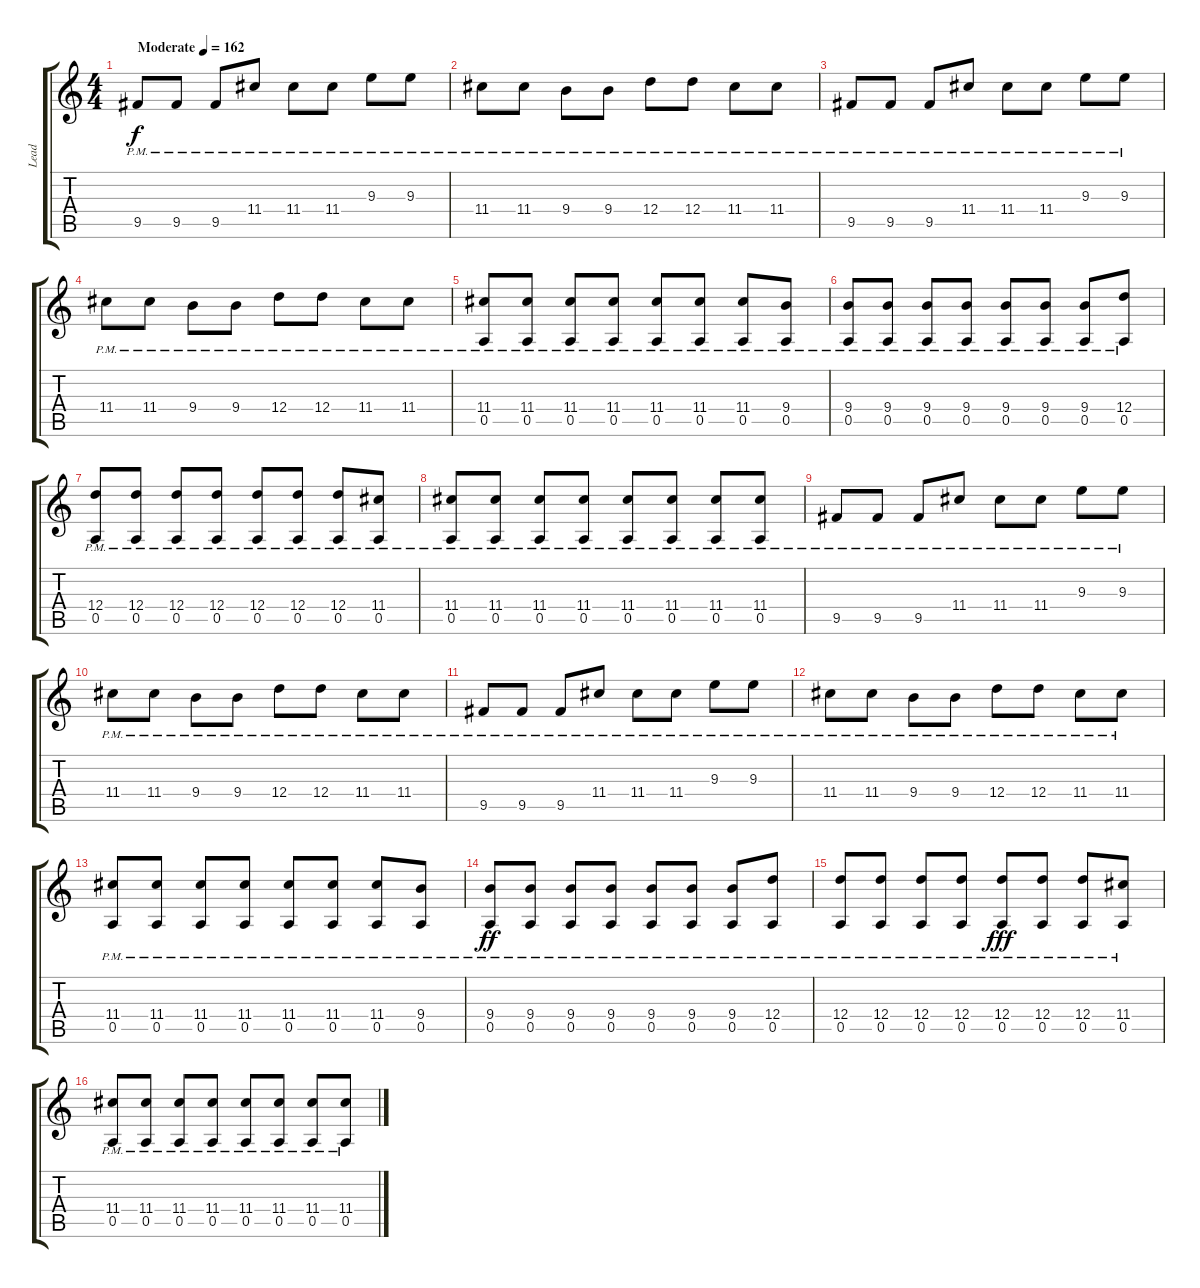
\track ("Lead" "Lead") {instrument acousticguitarsteel}
\staff {score tabs}
\tuning (E4 B3 G3 D3 A2 E2) {hide}
\ts (4 4)
\tempo (162 "Moderate")
\clef g2
\ks c
9.5{pm}.8{dy f instrument acousticguitarsteel} 9.5{pm}.8 9.5{pm}.8 11.4{pm}.8 11.4{pm}.8 11.4{pm}.8 9.3{pm}.8 9.3{pm}.8 |
11.4{pm}.8 11.4{pm}.8 9.4{pm}.8 9.4{pm}.8 12.4{pm}.8 12.4{pm}.8 11.4{pm}.8 11.4{pm}.8 |
9.5{pm}.8 9.5{pm}.8 9.5{pm}.8 11.4{pm}.8 11.4{pm}.8 11.4{pm}.8 9.3{pm}.8 9.3{pm}.8 |
11.4{pm}.8 11.4{pm}.8 9.4{pm}.8 9.4{pm}.8 12.4{pm}.8 12.4{pm}.8 11.4{pm}.8 11.4{pm}.8 |
(11.4{pm} 0.5{pm}).8 (11.4{pm} 0.5{pm}).8 (11.4{pm} 0.5{pm}).8 (11.4{pm} 0.5{pm}).8 (11.4{pm} 0.5{pm}).8 (11.4{pm} 0.5{pm}).8 (11.4{pm} 0.5{pm}).8 (9.4{pm} 0.5{pm}).8 |
(9.4{pm} 0.5{pm}).8 (9.4{pm} 0.5{pm}).8 (9.4{pm} 0.5{pm}).8 (9.4{pm} 0.5{pm}).8 (9.4{pm} 0.5{pm}).8 (9.4{pm} 0.5{pm}).8 (9.4{pm} 0.5{pm}).8 (12.4{pm} 0.5{pm}).8 |
(12.4{pm} 0.5{pm}).8 (12.4{pm} 0.5{pm}).8 (12.4{pm} 0.5{pm}).8 (12.4{pm} 0.5{pm}).8 (12.4{pm} 0.5{pm}).8 (12.4{pm} 0.5{pm}).8 (12.4{pm} 0.5{pm}).8 (11.4{pm} 0.5{pm}).8 |
(11.4{pm} 0.5{pm}).8 (11.4{pm} 0.5{pm}).8 (11.4{pm} 0.5{pm}).8 (11.4{pm} 0.5{pm}).8 (11.4{pm} 0.5{pm}).8 (11.4{pm} 0.5{pm}).8 (11.4{pm} 0.5{pm}).8 (11.4{pm} 0.5{pm}).8 |
9.5{pm}.8 9.5{pm}.8 9.5{pm}.8 11.4{pm}.8 11.4{pm}.8 11.4{pm}.8 9.3{pm}.8 9.3{pm}.8 |
11.4{pm}.8 11.4{pm}.8 9.4{pm}.8 9.4{pm}.8 12.4{pm}.8 12.4{pm}.8 11.4{pm}.8 11.4{pm}.8 |
9.5{pm}.8 9.5{pm}.8 9.5{pm}.8 11.4{pm}.8 11.4{pm}.8 11.4{pm}.8 9.3{pm}.8 9.3{pm}.8 |
11.4{pm}.8 11.4{pm}.8 9.4{pm}.8 9.4{pm}.8 12.4{pm}.8 12.4{pm}.8 11.4{pm}.8 11.4{pm}.8 |
(11.4{pm} 0.5{pm}).8 (11.4{pm} 0.5{pm}).8 (11.4{pm} 0.5{pm}).8 (11.4{pm} 0.5{pm}).8 (11.4{pm} 0.5{pm}).8 (11.4{pm} 0.5{pm}).8 (11.4{pm} 0.5{pm}).8 (9.4{pm} 0.5{pm}).8 |
(9.4{pm} 0.5{pm}).8{dy ff} (9.4{pm} 0.5{pm}).8 (9.4{pm} 0.5{pm}).8 (9.4{pm} 0.5{pm}).8 (9.4{pm} 0.5{pm}).8 (9.4{pm} 0.5{pm}).8 (9.4{pm} 0.5{pm}).8 (12.4{pm} 0.5{pm}).8 |
(12.4{pm} 0.5{pm}).8 (12.4{pm} 0.5{pm}).8 (12.4{pm} 0.5{pm}).8 (12.4{pm} 0.5{pm}).8 (12.4{pm} 0.5{pm}).8{dy fff} (12.4{pm} 0.5{pm}).8 (12.4{pm} 0.5{pm}).8 (11.4{pm} 0.5{pm}).8 |
(11.4{pm} 0.5{pm}).8 (11.4{pm} 0.5{pm}).8 (11.4{pm} 0.5{pm}).8 (11.4{pm} 0.5{pm}).8 (11.4{pm} 0.5{pm}).8 (11.4{pm} 0.5{pm}).8 (11.4{pm} 0.5{pm}).8 (11.4{pm} 0.5{pm}).8
